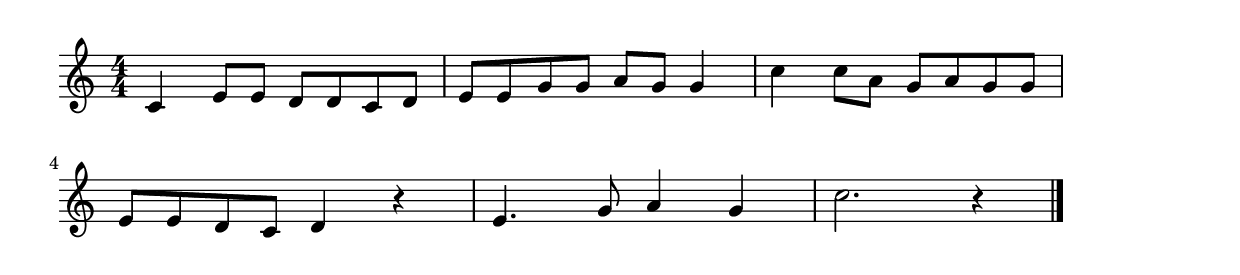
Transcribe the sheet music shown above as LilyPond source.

\version "2.18.2"

% とんぼのめがね

\score {

\layout {
line-width = #170
indent = 0\mm
}

\relative c' {
\key c \major
\time 4/4
  \set Score.tempoHideNote = ##t
\tempo 4=120
\numericTimeSignature

c4 e8 e d d c d |
e e g g a g g4 |
c4 c8 a g a g g |
\break
e8 e d c d4 r |
e4. g8 a4 g |
c2. r4 |

\bar "|."
}

\midi {}

}